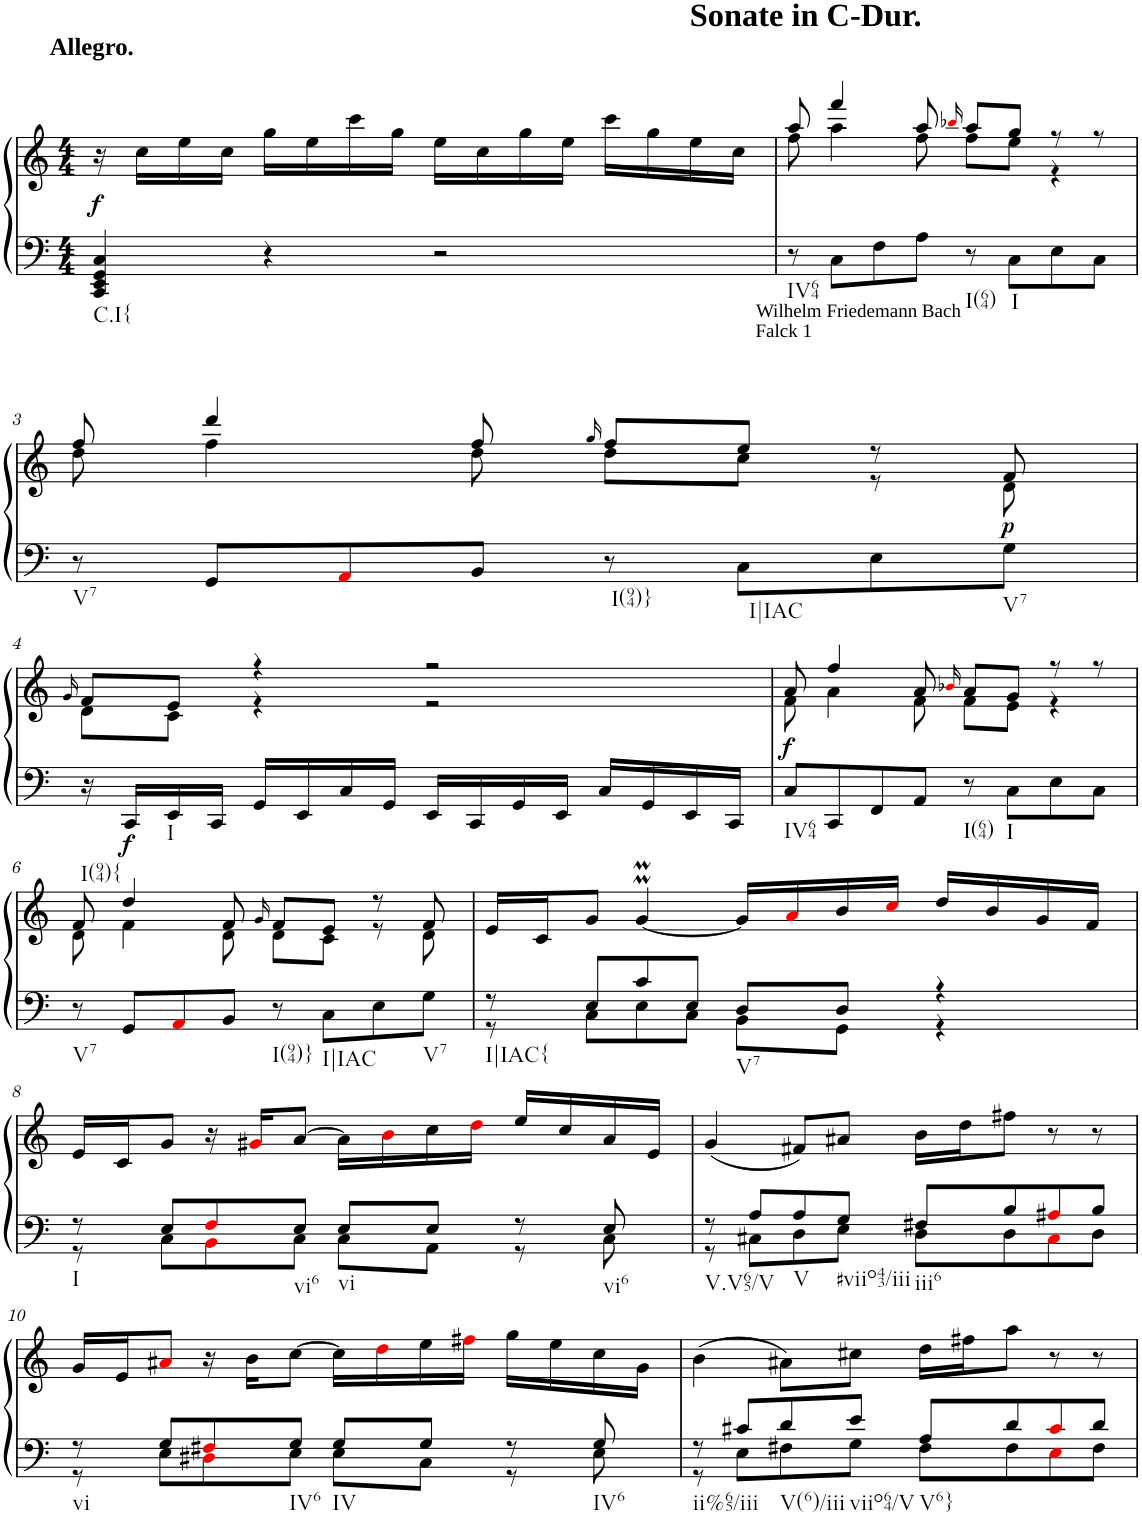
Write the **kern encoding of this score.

**kern	**kern	**dynam
*part1	*part1	*part1
*staff2	*staff1	*staff1/2
*I"unbenannt	*	*
*clefF4	*clefG2	*
*k[]	*k[]	*
*M4/4	*M4/4	*
=1	=1	=1
!	!LO:TX:a:B:t=Allegro.	!
!LO:TX:b:t=C.I{	!	!
!	!	!LO:DY:b
4CC/ 4EE/ 4GG/ 4C/	16r	f
.	16cc\LL	.
.	16ee\	.
.	16cc\JJ	.
4r	16gg\LL	.
.	16ee\	.
.	16ccc\	.
.	16gg\JJ	.
2r	16ee\LL	.
.	16cc\	.
.	16gg\	.
.	16ee\JJ	.
!	!LO:TX:a:B:t=Sonate in C-Dur.	!
.	16ccc\LL	.
.	16gg\	.
.	16ee\	.
.	16cc\JJ	.
=2	=2	=2
*	*^	*
!LO:TX:b:t=IV64	!	!	!
8r	8aa/	8ff\	.
8C\L	4fff/	4aa\	.
8F\	.	.	.
8A\J	8aa/	8ff\	.
.	16qbb-Xi/	.	.
!LO:TX:b:t=I(64)	!	!	!
8r	8aa/L	8ff\L	.
!LO:TX:b:t=I	!	!	!
8C\L	8gg/J	8ee\J	.
8E\	8r	4r	.
8C\J	8r	.	.
!!LO:LB:g=z	!!
=3	=3	=3	=3
!LO:TX:b:t=V7	!	!	!
8r	8ff/	8dd\	.
8GG/L	4ddd/	4ff\	.
8AAi/	.	.	.
8BB/J	8ff/	8dd\	.
.	16qgg/	.	.
!LO:TX:b:t=I(94)}	!	!	!
8r	8ff/L	8dd\L	.
!LO:TX:b:t=I|IAC	!	!	!
8C\L	8ee/J	8cc\J	.
!	!LO:TX:a:t=Wilhelm Friedemann Bach	!	!
!	!LO:TX:a:t=Falck 1	!	!
8E\	8r	8r	.
!LO:TX:b:t=V7	!	!	!
!	!	!	!LO:DY:b
8G\J	8f/	8d\	p
!!LO:LB:g=z	!!
=4	=4	=4	=4
.	16qg/	.	.
!LO:TX:b:t=I(94){	!	!	!
16r	8f/L	8d\L	.
!	!	!	!LO:DY:b=2
16CC/LL	.	.	f
!LO:TX:b:t=I	!	!	!
16EE/	8e/J	8c\J	.
16CC/JJ	.	.	.
16GG/LL	4r	4r	.
16EE/	.	.	.
16C/	.	.	.
16GG/JJ	.	.	.
16EE/LL	2r	2r	.
16CC/	.	.	.
16GG/	.	.	.
16EE/JJ	.	.	.
16C/LL	.	.	.
16GG/	.	.	.
16EE/	.	.	.
16CC/JJ	.	.	.
=5	=5	=5	=5
!LO:TX:b:t=IV64	!	!	!
!	!	!	!LO:DY:b
8C/L	8a/	8f\	f
8CC/	4ff/	4a\	.
8FF/	.	.	.
8AA/J	8a/	8f\	.
.	16qb-Xi/	.	.
!LO:TX:b:t=I(64)	!	!	!
8r	8a/L	8f\L	.
!LO:TX:b:t=I	!	!	!
8C\L	8g/J	8e\J	.
8E\	8r	4r	.
8C\J	8r	.	.
!!LO:LB:g=z	!!
=6	=6	=6	=6
!LO:TX:b:t=V7	!	!	!
8r	8f/	8d\	.
8GG/L	4dd/	4f\	.
8AAi/	.	.	.
8BB/J	8f/	8d\	.
.	16qg/	.	.
!LO:TX:b:t=I(94)}	!	!	!
8r	8f/L	8d\L	.
!LO:TX:b:t=I|IAC	!	!	!
8C\L	8e/J	8c\J	.
8E\	8r	8r	.
!LO:TX:b:t=V7	!	!	!
8G\J	8f/	8d\	.
=7	=7	=7	=7
*^	*	*	*
!LO:TX:b:t=I|IAC{	!	!	!	!
*	*	*v	*v	*
8r	8r	16e/LL	.
.	.	16c/J	.
8E/L	8C\L	8g/J	.
8c/	8E\	[4gMM/	.
8E/J	8C\J	.	.
!LO:TX:b:t=V7	!	!	!
8D/L	8BB\L	16g/LL]	.
.	.	16ai/	.
8D/J	8GG\J	16b/	.
.	.	16cci/JJ	.
4r	4r	16dd/LL	.
.	.	16b/	.
.	.	16g/	.
.	.	16f/JJ	.
!!LO:LB:g=z
=8	=8	=8	=8
!LO:TX:b:t=I	!	!	!
8r	8r	16e/LL	.
.	.	16c/J	.
8E/L	8C\L	8g/J	.
8Fi/	8BBi\	16r	.
.	.	16g#Xi/KL	.
!LO:TX:b:t=vi6	!	!	!
8E/J	8C\J	[8a/J	.
!LO:TX:b:t=vi	!	!	!
8E/L	8C\L	16a\LL]	.
.	.	16bi\	.
8E/J	8AA\J	16cc\	.
.	.	16ddi\JJ	.
8r	8r	16ee/LL	.
.	.	16cc/	.
!LO:TX:b:t=vi6	!	!	!
8E/	8C\	16a/	.
.	.	16e/JJ	.
=9	=9	=9	=9
!LO:TX:b:t=V.V65/V	!	!	!
8r	8r	(4g/	.
8A/L	8C#X\L	.	.
!LO:TX:b:t=V	!	!	!
8A/	8D\	8f#X/L)	.
!LO:TX:b:t=#viio43/iii	!	!	!
8G/J	8E\J	8a#X/J	.
!LO:TX:b:t=iii6	!	!	!
8F#X/L	8D\L	16b\LL	.
.	.	16dd\J	.
8B/	8D\	8ff#X\J	.
8A#Xi/	8C#i\	8r	.
8B/J	8D\J	8r	.
!!LO:LB:g=z
=10	=10	=10	=10
!LO:TX:b:t=vi	!	!	!
8r	8r	16g/LL	.
.	.	16e/J	.
8G/L	8E\L	8a#Xi/J	.
8F#Xi/	8D#Xi\	16r	.
.	.	16b\KL	.
!LO:TX:b:t=IV6	!	!	!
8G/J	8E\J	[8cc\J	.
!LO:TX:b:t=IV	!	!	!
8G/L	8E\L	16cc\LL]	.
.	.	16ddi\	.
8G/J	8C\J	16ee\	.
.	.	16ff#Xi\JJ	.
8r	8r	16gg\LL	.
.	.	16ee\	.
!LO:TX:b:t=IV6	!	!	!
8G/	8E\	16cc\	.
.	.	16g\JJ	.
=11	=11	=11	=11
!LO:TX:b:t=ii%65/iii	!	!	!
8r	8r	(4b\	.
8c#X/L	8E\L	.	.
!LO:TX:b:t=V(6)/iii	!	!	!
8d/	8F#X\	8a#X\L)	.
!LO:TX:b:t=viio64/V	!	!	!
8e/J	8G\J	8cc#X\J	.
!LO:TX:b:t=V6}	!	!	!
8A/L	8F#\L	16dd\LL	.
.	.	16ff#X\J	.
8d/	8F#\	8aa\J	.
8c#i/	8Ei\	8r	.
8d/J	8F#\J	8r	.
*v	*v	*	*
=	=	=
*-	*-	*-
